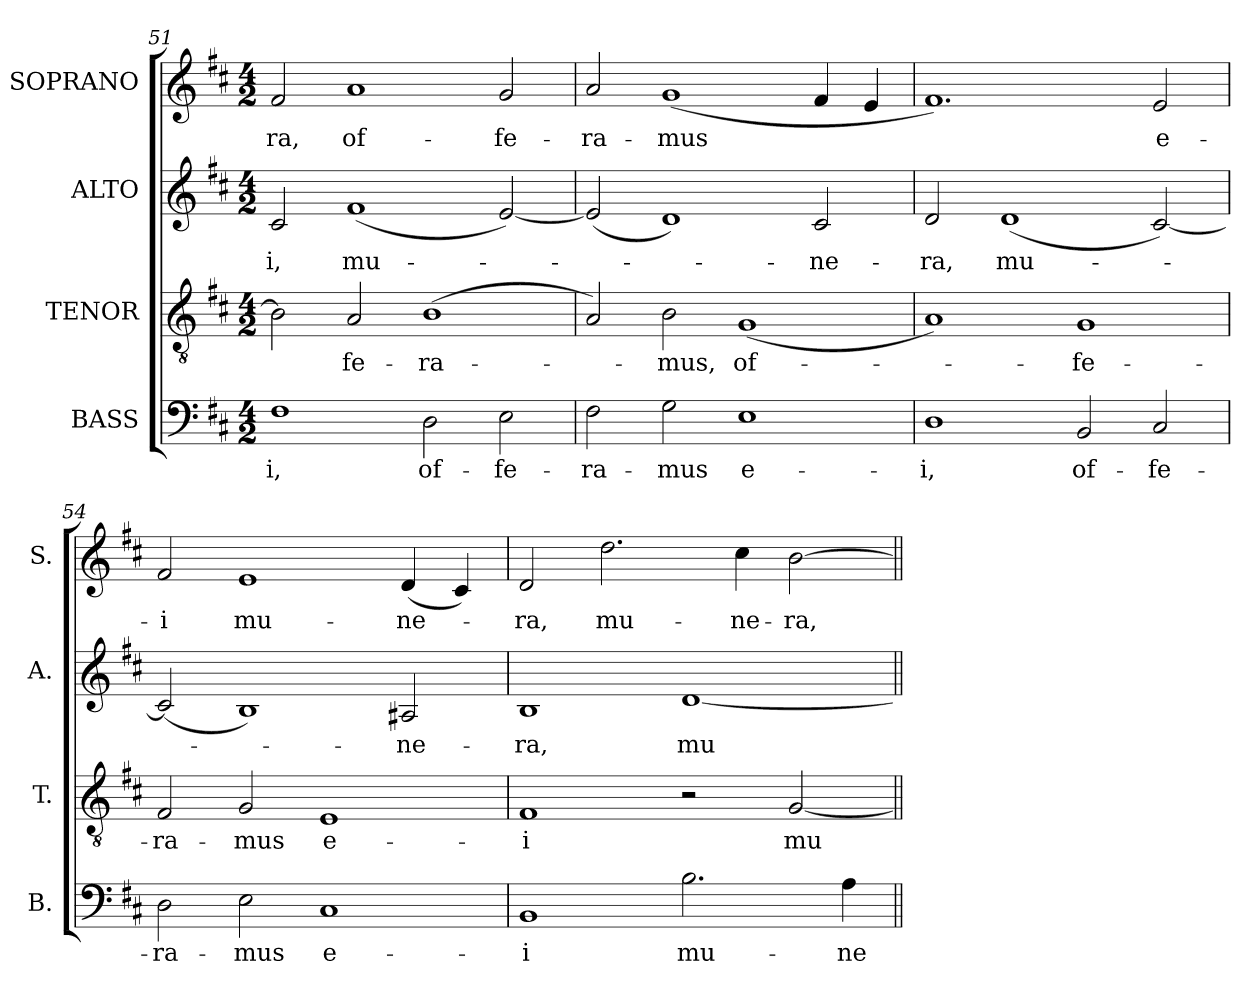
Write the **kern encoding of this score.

**kern	**text	**kern	**text	**kern	**text	**kern	**text
*part4	*part4	*part3	*part3	*part2	*part2	*part1	*part1
*staff4	*staff4	*staff3	*staff3	*staff2	*staff2	*staff1	*staff1
*I"BASS	*	*I"TENOR	*	*I"ALTO	*	*I"SOPRANO	*
*I'B.	*	*I'T.	*	*I'A.	*	*I'S.	*
*clefF4	*	*clefGv2	*	*clefG2	*	*clefG2	*
*	*	*ITrd7c12	*	*	*	*	*
*k[f#c#]	*	*k[f#c#]	*	*k[f#c#]	*	*k[f#c#]	*
*D:	*	*D:	*	*D:	*	*D:	*
*M4/2	*	*M4/2	*	*M4/2	*	*M4/2	*
=51	=51	=51	=51	=51	=51	=51	=51
!	!LO:LY:b:color=#000000	!	!	!	!	!	!
!	!	!	!	!	!LO:LY:b:color=#000000	!	!
!	!	!	!	!	!	!	!LO:LY:b:color=#000000
1F#i	-i,	2BBi\]	.	2c#i/	-i,	2f#i/	-ra,
!	!	!	!LO:LY:b:color=#000000	!	!	!	!
!	!	!	!	!	!LO:LY:b:color=#000000	!	!
!	!	!	!	!	!	!	!LO:LY:b:color=#000000
.	.	2AAi/	-fe-	(1f#i	mu-	1ai	of-
!	!LO:LY:b:color=#000000	!	!	!	!	!	!
!	!	!	!LO:LY:b:color=#000000	!	!	!	!
2Di\	of-	(1BBi	-ra-	.	.	.	.
!	!LO:LY:b:color=#000000	!	!	!	!	!	!
!	!	!	!	!	!	!	!LO:LY:b:color=#000000
2Ei\	-fe-	.	.	[2ei/)	.	2gi/	-fe-
=52	=52	=52	=52	=52	=52	=52	=52
!	!LO:LY:b:color=#000000	!	!	!	!	!	!
!	!	!	!	!	!	!	!LO:LY:b:color=#000000
2F#i\	-ra-	2AAi/)	.	(2ei/]	.	2ai/	-ra-
!	!LO:LY:b:color=#000000	!	!	!	!	!	!
!	!	!	!LO:LY:b:color=#000000	!	!	!	!
!	!	!	!	!	!	!	!LO:LY:b:color=#000000
2Gi\	-mus	2BBi\	-mus,	1di)	.	(1gi	-mus
!	!LO:LY:b:color=#000000	!	!	!	!	!	!
!	!	!	!LO:LY:b:color=#000000	!	!	!	!
1Ei	e-	(1GGi	of-	.	.	.	.
!	!	!	!	!	!LO:LY:b:color=#000000	!	!
.	.	.	.	2c#i/	-ne-	4f#i/	.
.	.	.	.	.	.	4ei/	.
=53	=53	=53	=53	=53	=53	=53	=53
!	!LO:LY:b:color=#000000	!	!	!	!	!	!
!	!	!	!	!	!LO:LY:b:color=#000000	!	!
1Di	-i,	1AAi)	.	2di/	-ra,	1.f#i)	.
!	!	!	!	!	!LO:LY:b:color=#000000	!	!
.	.	.	.	(1di	mu-	.	.
!	!LO:LY:b:color=#000000	!	!	!	!	!	!
!	!	!	!LO:LY:b:color=#000000	!	!	!	!
2BBi/	of-	1GGi	-fe-	.	.	.	.
!	!LO:LY:b:color=#000000	!	!	!	!	!	!
!	!	!	!	!	!	!	!LO:LY:b:color=#000000
2C#i/	-fe-	.	.	[2c#i/)	.	2ei/	e-
=54	=54	=54	=54	=54	=54	=54	=54
!	!LO:LY:b:color=#000000	!	!	!	!	!	!
!	!	!	!LO:LY:b:color=#000000	!	!	!	!
!	!	!	!	!	!	!	!LO:LY:b:color=#000000
2Di\	-ra-	2FF#i/	-ra-	(2c#i/]	.	2f#i/	-i
!	!LO:LY:b:color=#000000	!	!	!	!	!	!
!	!	!	!LO:LY:b:color=#000000	!	!	!	!
!	!	!	!	!	!	!	!LO:LY:b:color=#000000
2Ei\	-mus	2GGi/	-mus	1Bi)	.	1ei	mu-
!	!LO:LY:b:color=#000000	!	!	!	!	!	!
!	!	!	!LO:LY:b:color=#000000	!	!	!	!
1C#i	e-	1EEi	e-	.	.	.	.
!	!	!	!	!	!LO:LY:b:color=#000000	!	!
!	!	!	!	!	!	!	!LO:LY:b:color=#000000
.	.	.	.	2A#Xi/	-ne-	(4di/	-ne-
.	.	.	.	.	.	4c#i/)	.
=55	=55	=55	=55	=55	=55	=55	=55
!	!LO:LY:b:color=#000000	!	!	!	!	!	!
!	!	!	!LO:LY:b:color=#000000	!	!	!	!
!	!	!	!	!	!LO:LY:b:color=#000000	!	!
!	!	!	!	!	!	!	!LO:LY:b:color=#000000
1BBi	-i	1FF#i	-i	1Bi	-ra,	2di/	-ra,
!	!	!	!	!	!	!	!LO:LY:b:color=#000000
.	.	.	.	.	.	2.ddi\	mu-
!	!LO:LY:b:color=#000000	!	!	!	!	!	!
!	!	!	!	!	!LO:LY:b:color=#000000	!	!
2.Bi\	mu-	2r	.	[1di	mu-	.	.
!	!	!	!	!	!	!	!LO:LY:b:color=#000000
.	.	.	.	.	.	4cc#i\	-ne-
!	!	!	!LO:LY:b:color=#000000	!	!	!	!
!	!	!	!	!	!	!	!LO:LY:b:color=#000000
.	.	[2GGi/	mu-	.	.	[2bi\	-ra,
!	!LO:LY:b:color=#000000	!	!	!	!	!	!
4Ai\	-ne-	.	.	.	.	.	.
=||	=||	=||	=||	=||	=||	=||	=||
*-	*-	*-	*-	*-	*-	*-	*-
